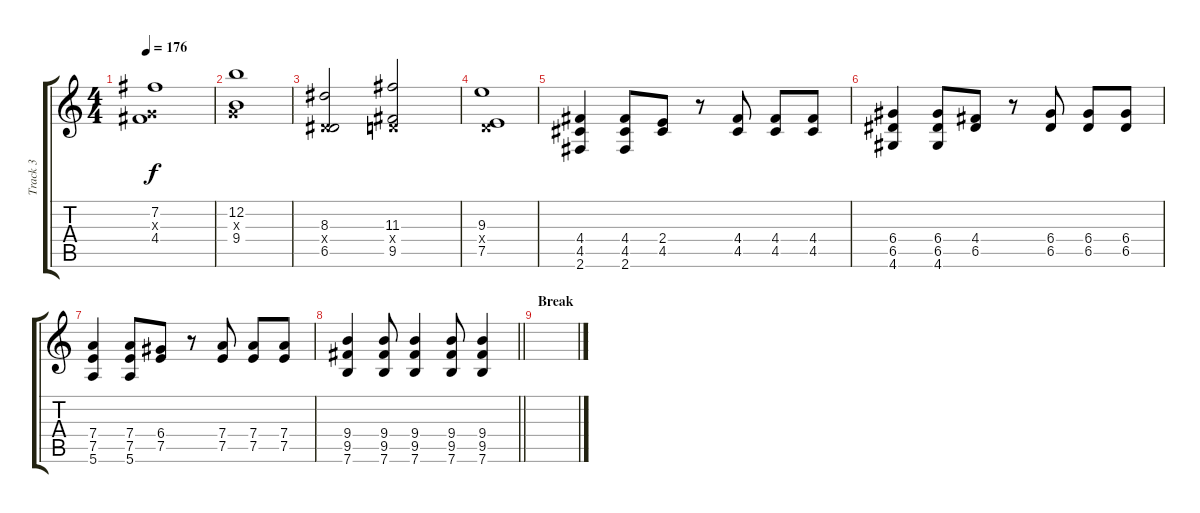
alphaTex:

\track ("Track 3" "Track 3") {instrument overdrivenguitar}
\staff {score tabs}
\tuning (E4 B3 G3 D3 A2 E2) {hide}
\ts (4 4)
\tempo 176
\clef g2
\ks c
(7.2 0.3{x} 4.4).1{dy f} |
(12.2 0.3{x} 9.4).1 |
(8.3 0.4{x} 6.5).2 (11.3 0.4{x} 9.5).2 |
(9.3 0.4{x} 7.5).1 |
(4.4 4.5 2.6).4 (4.4 4.5 2.6).8 (2.4 4.5).8 r.8 (4.4 4.5).8 (4.4 4.5).8 (4.4 4.5).8 |
(6.4 6.5 4.6).4 (6.4 6.5 4.6).8 (4.4 6.5).8 r.8 (6.4 6.5).8 (6.4 6.5).8 (6.4 6.5).8 |
(7.4 7.5 5.6).4 (7.4 7.5 5.6).8 (6.4 7.5).8 r.8 (7.4 7.5).8 (7.4 7.5).8 (7.4 7.5).8 |
\barLineRight lightlight
(9.4 9.5 7.6).4 (9.4 9.5 7.6).8 (9.4 9.5 7.6).4 (9.4 9.5 7.6).8 (9.4 9.5 7.6).4 |
\section ("" "Break")
